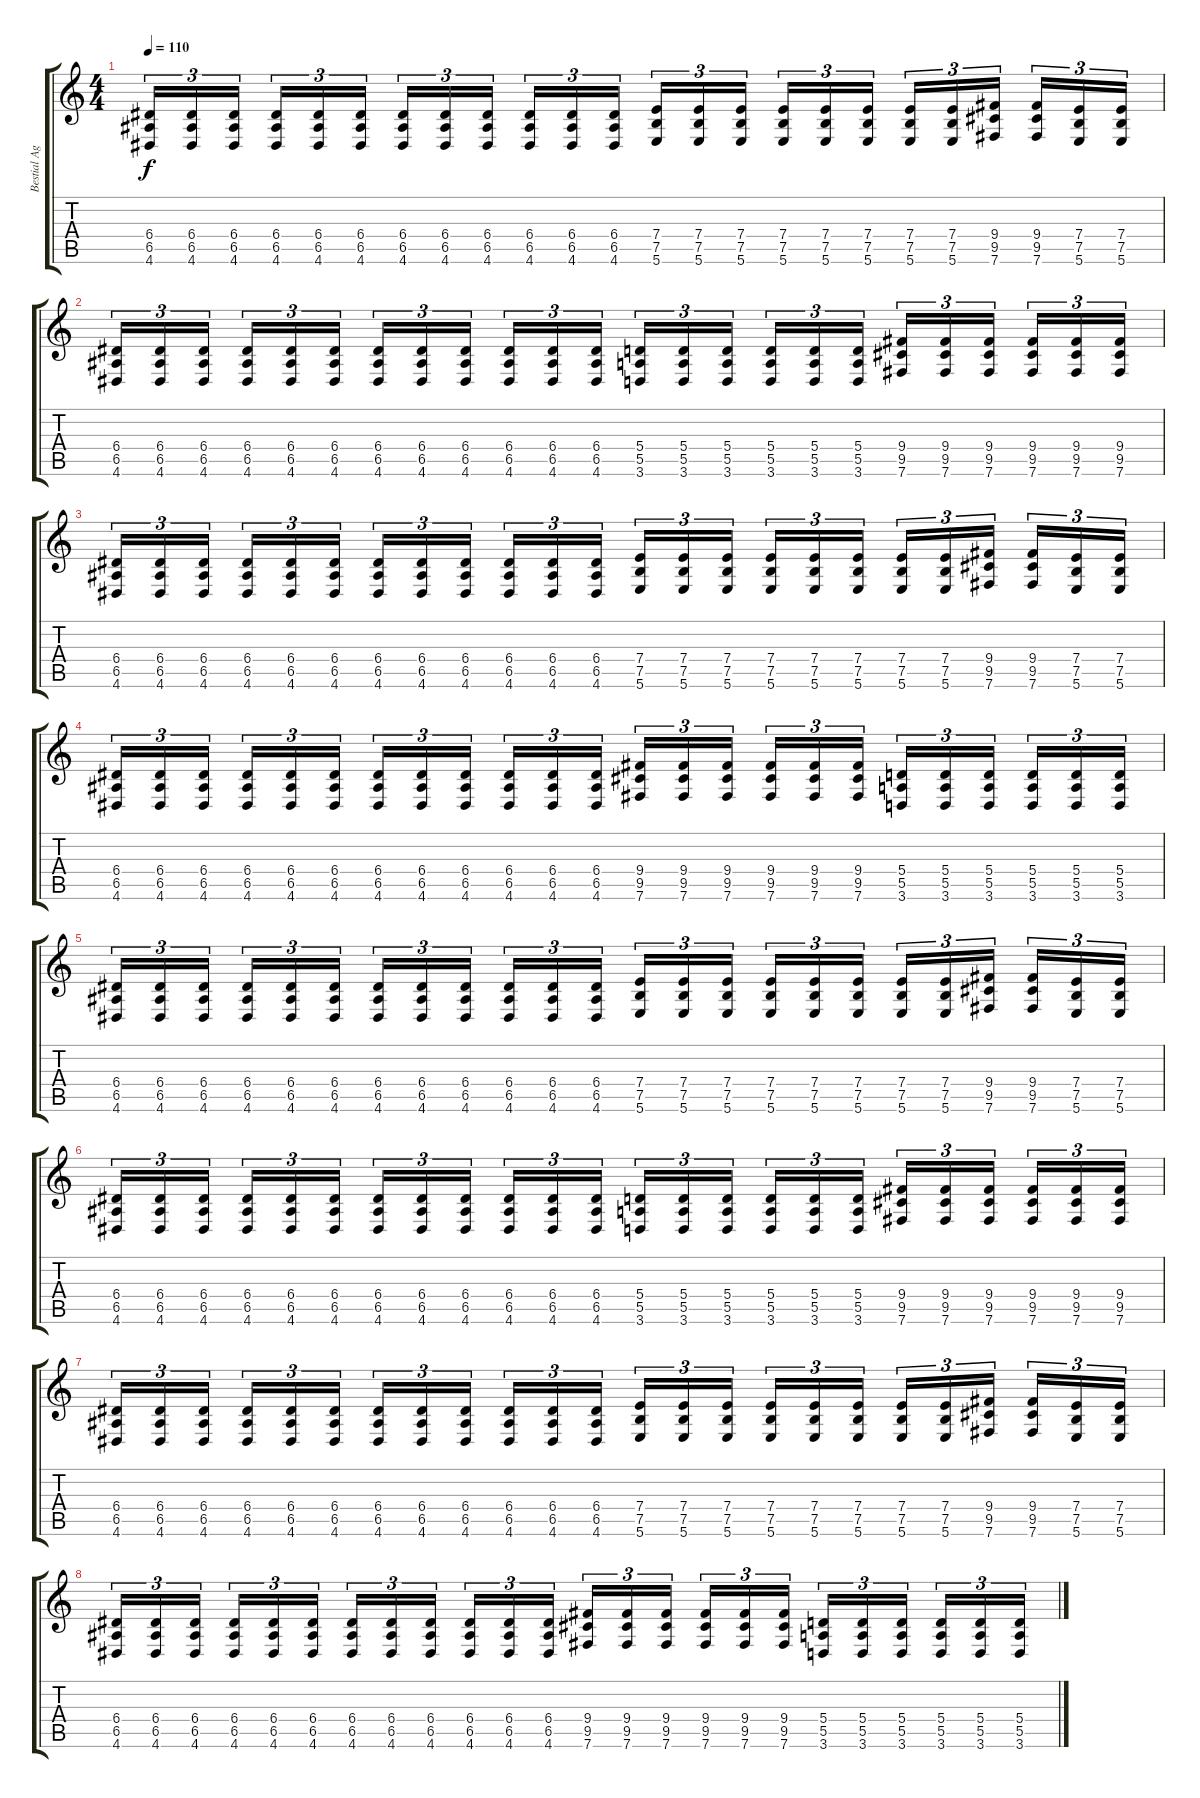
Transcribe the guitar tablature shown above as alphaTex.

\track ("Bestial Aggressor of Morbid Invocations" "Bestial Ag") {instrument distortionguitar}
\staff {score tabs}
\tuning (B3 Gb3 D3 A2 E2 B1) {hide}
\ts (4 4)
\tempo 110
\clef g2
\ks c
(6.4 6.5 4.6).16{tu (3 2) dy f} (6.4 6.5 4.6).16{tu (3 2)} (6.4 6.5 4.6).16{tu (3 2) beam splitsecondary} (6.4 6.5 4.6).16{tu (3 2)} (6.4 6.5 4.6).16{tu (3 2)} (6.4 6.5 4.6).16{tu (3 2)} (6.4 6.5 4.6).16{tu (3 2)} (6.4 6.5 4.6).16{tu (3 2)} (6.4 6.5 4.6).16{tu (3 2) beam splitsecondary} (6.4 6.5 4.6).16{tu (3 2)} (6.4 6.5 4.6).16{tu (3 2)} (6.4 6.5 4.6).16{tu (3 2)} (7.4 7.5 5.6).16{tu (3 2)} (7.4 7.5 5.6).16{tu (3 2)} (7.4 7.5 5.6).16{tu (3 2) beam splitsecondary} (7.4 7.5 5.6).16{tu (3 2)} (7.4 7.5 5.6).16{tu (3 2)} (7.4 7.5 5.6).16{tu (3 2)} (7.4 7.5 5.6).16{tu (3 2)} (7.4 7.5 5.6).16{tu (3 2)} (9.4 9.5 7.6).16{tu (3 2) beam splitsecondary} (9.4 9.5 7.6).16{tu (3 2)} (7.4 7.5 5.6).16{tu (3 2)} (7.4 7.5 5.6).16{tu (3 2)} |
(6.4 6.5 4.6).16{tu (3 2)} (6.4 6.5 4.6).16{tu (3 2)} (6.4 6.5 4.6).16{tu (3 2) beam splitsecondary} (6.4 6.5 4.6).16{tu (3 2)} (6.4 6.5 4.6).16{tu (3 2)} (6.4 6.5 4.6).16{tu (3 2)} (6.4 6.5 4.6).16{tu (3 2)} (6.4 6.5 4.6).16{tu (3 2)} (6.4 6.5 4.6).16{tu (3 2) beam splitsecondary} (6.4 6.5 4.6).16{tu (3 2)} (6.4 6.5 4.6).16{tu (3 2)} (6.4 6.5 4.6).16{tu (3 2)} (5.4 5.5 3.6).16{tu (3 2)} (5.4 5.5 3.6).16{tu (3 2)} (5.4 5.5 3.6).16{tu (3 2) beam splitsecondary} (5.4 5.5 3.6).16{tu (3 2)} (5.4 5.5 3.6).16{tu (3 2)} (5.4 5.5 3.6).16{tu (3 2)} (9.4 9.5 7.6).16{tu (3 2)} (9.4 9.5 7.6).16{tu (3 2)} (9.4 9.5 7.6).16{tu (3 2) beam splitsecondary} (9.4 9.5 7.6).16{tu (3 2)} (9.4 9.5 7.6).16{tu (3 2)} (9.4 9.5 7.6).16{tu (3 2)} |
(6.4 6.5 4.6).16{tu (3 2)} (6.4 6.5 4.6).16{tu (3 2)} (6.4 6.5 4.6).16{tu (3 2) beam splitsecondary} (6.4 6.5 4.6).16{tu (3 2)} (6.4 6.5 4.6).16{tu (3 2)} (6.4 6.5 4.6).16{tu (3 2)} (6.4 6.5 4.6).16{tu (3 2)} (6.4 6.5 4.6).16{tu (3 2)} (6.4 6.5 4.6).16{tu (3 2) beam splitsecondary} (6.4 6.5 4.6).16{tu (3 2)} (6.4 6.5 4.6).16{tu (3 2)} (6.4 6.5 4.6).16{tu (3 2)} (7.4 7.5 5.6).16{tu (3 2)} (7.4 7.5 5.6).16{tu (3 2)} (7.4 7.5 5.6).16{tu (3 2) beam splitsecondary} (7.4 7.5 5.6).16{tu (3 2)} (7.4 7.5 5.6).16{tu (3 2)} (7.4 7.5 5.6).16{tu (3 2)} (7.4 7.5 5.6).16{tu (3 2)} (7.4 7.5 5.6).16{tu (3 2)} (9.4 9.5 7.6).16{tu (3 2) beam splitsecondary} (9.4 9.5 7.6).16{tu (3 2)} (7.4 7.5 5.6).16{tu (3 2)} (7.4 7.5 5.6).16{tu (3 2)} |
(6.4 6.5 4.6).16{tu (3 2)} (6.4 6.5 4.6).16{tu (3 2)} (6.4 6.5 4.6).16{tu (3 2) beam splitsecondary} (6.4 6.5 4.6).16{tu (3 2)} (6.4 6.5 4.6).16{tu (3 2)} (6.4 6.5 4.6).16{tu (3 2)} (6.4 6.5 4.6).16{tu (3 2)} (6.4 6.5 4.6).16{tu (3 2)} (6.4 6.5 4.6).16{tu (3 2) beam splitsecondary} (6.4 6.5 4.6).16{tu (3 2)} (6.4 6.5 4.6).16{tu (3 2)} (6.4 6.5 4.6).16{tu (3 2)} (9.4 9.5 7.6).16{tu (3 2)} (9.4 9.5 7.6).16{tu (3 2)} (9.4 9.5 7.6).16{tu (3 2) beam splitsecondary} (9.4 9.5 7.6).16{tu (3 2)} (9.4 9.5 7.6).16{tu (3 2)} (9.4 9.5 7.6).16{tu (3 2)} (5.4 5.5 3.6).16{tu (3 2)} (5.4 5.5 3.6).16{tu (3 2)} (5.4 5.5 3.6).16{tu (3 2) beam splitsecondary} (5.4 5.5 3.6).16{tu (3 2)} (5.4 5.5 3.6).16{tu (3 2)} (5.4 5.5 3.6).16{tu (3 2)} |
(6.4 6.5 4.6).16{tu (3 2)} (6.4 6.5 4.6).16{tu (3 2)} (6.4 6.5 4.6).16{tu (3 2) beam splitsecondary} (6.4 6.5 4.6).16{tu (3 2)} (6.4 6.5 4.6).16{tu (3 2)} (6.4 6.5 4.6).16{tu (3 2)} (6.4 6.5 4.6).16{tu (3 2)} (6.4 6.5 4.6).16{tu (3 2)} (6.4 6.5 4.6).16{tu (3 2) beam splitsecondary} (6.4 6.5 4.6).16{tu (3 2)} (6.4 6.5 4.6).16{tu (3 2)} (6.4 6.5 4.6).16{tu (3 2)} (7.4 7.5 5.6).16{tu (3 2)} (7.4 7.5 5.6).16{tu (3 2)} (7.4 7.5 5.6).16{tu (3 2) beam splitsecondary} (7.4 7.5 5.6).16{tu (3 2)} (7.4 7.5 5.6).16{tu (3 2)} (7.4 7.5 5.6).16{tu (3 2)} (7.4 7.5 5.6).16{tu (3 2)} (7.4 7.5 5.6).16{tu (3 2)} (9.4 9.5 7.6).16{tu (3 2) beam splitsecondary} (9.4 9.5 7.6).16{tu (3 2)} (7.4 7.5 5.6).16{tu (3 2)} (7.4 7.5 5.6).16{tu (3 2)} |
(6.4 6.5 4.6).16{tu (3 2)} (6.4 6.5 4.6).16{tu (3 2)} (6.4 6.5 4.6).16{tu (3 2) beam splitsecondary} (6.4 6.5 4.6).16{tu (3 2)} (6.4 6.5 4.6).16{tu (3 2)} (6.4 6.5 4.6).16{tu (3 2)} (6.4 6.5 4.6).16{tu (3 2)} (6.4 6.5 4.6).16{tu (3 2)} (6.4 6.5 4.6).16{tu (3 2) beam splitsecondary} (6.4 6.5 4.6).16{tu (3 2)} (6.4 6.5 4.6).16{tu (3 2)} (6.4 6.5 4.6).16{tu (3 2)} (5.4 5.5 3.6).16{tu (3 2)} (5.4 5.5 3.6).16{tu (3 2)} (5.4 5.5 3.6).16{tu (3 2) beam splitsecondary} (5.4 5.5 3.6).16{tu (3 2)} (5.4 5.5 3.6).16{tu (3 2)} (5.4 5.5 3.6).16{tu (3 2)} (9.4 9.5 7.6).16{tu (3 2)} (9.4 9.5 7.6).16{tu (3 2)} (9.4 9.5 7.6).16{tu (3 2) beam splitsecondary} (9.4 9.5 7.6).16{tu (3 2)} (9.4 9.5 7.6).16{tu (3 2)} (9.4 9.5 7.6).16{tu (3 2)} |
(6.4 6.5 4.6).16{tu (3 2)} (6.4 6.5 4.6).16{tu (3 2)} (6.4 6.5 4.6).16{tu (3 2) beam splitsecondary} (6.4 6.5 4.6).16{tu (3 2)} (6.4 6.5 4.6).16{tu (3 2)} (6.4 6.5 4.6).16{tu (3 2)} (6.4 6.5 4.6).16{tu (3 2)} (6.4 6.5 4.6).16{tu (3 2)} (6.4 6.5 4.6).16{tu (3 2) beam splitsecondary} (6.4 6.5 4.6).16{tu (3 2)} (6.4 6.5 4.6).16{tu (3 2)} (6.4 6.5 4.6).16{tu (3 2)} (7.4 7.5 5.6).16{tu (3 2)} (7.4 7.5 5.6).16{tu (3 2)} (7.4 7.5 5.6).16{tu (3 2) beam splitsecondary} (7.4 7.5 5.6).16{tu (3 2)} (7.4 7.5 5.6).16{tu (3 2)} (7.4 7.5 5.6).16{tu (3 2)} (7.4 7.5 5.6).16{tu (3 2)} (7.4 7.5 5.6).16{tu (3 2)} (9.4 9.5 7.6).16{tu (3 2) beam splitsecondary} (9.4 9.5 7.6).16{tu (3 2)} (7.4 7.5 5.6).16{tu (3 2)} (7.4 7.5 5.6).16{tu (3 2)} |
(6.4 6.5 4.6).16{tu (3 2)} (6.4 6.5 4.6).16{tu (3 2)} (6.4 6.5 4.6).16{tu (3 2) beam splitsecondary} (6.4 6.5 4.6).16{tu (3 2)} (6.4 6.5 4.6).16{tu (3 2)} (6.4 6.5 4.6).16{tu (3 2)} (6.4 6.5 4.6).16{tu (3 2)} (6.4 6.5 4.6).16{tu (3 2)} (6.4 6.5 4.6).16{tu (3 2) beam splitsecondary} (6.4 6.5 4.6).16{tu (3 2)} (6.4 6.5 4.6).16{tu (3 2)} (6.4 6.5 4.6).16{tu (3 2)} (9.4 9.5 7.6).16{tu (3 2)} (9.4 9.5 7.6).16{tu (3 2)} (9.4 9.5 7.6).16{tu (3 2) beam splitsecondary} (9.4 9.5 7.6).16{tu (3 2)} (9.4 9.5 7.6).16{tu (3 2)} (9.4 9.5 7.6).16{tu (3 2)} (5.4 5.5 3.6).16{tu (3 2)} (5.4 5.5 3.6).16{tu (3 2)} (5.4 5.5 3.6).16{tu (3 2) beam splitsecondary} (5.4 5.5 3.6).16{tu (3 2)} (5.4 5.5 3.6).16{tu (3 2)} (5.4 5.5 3.6).16{tu (3 2)}
